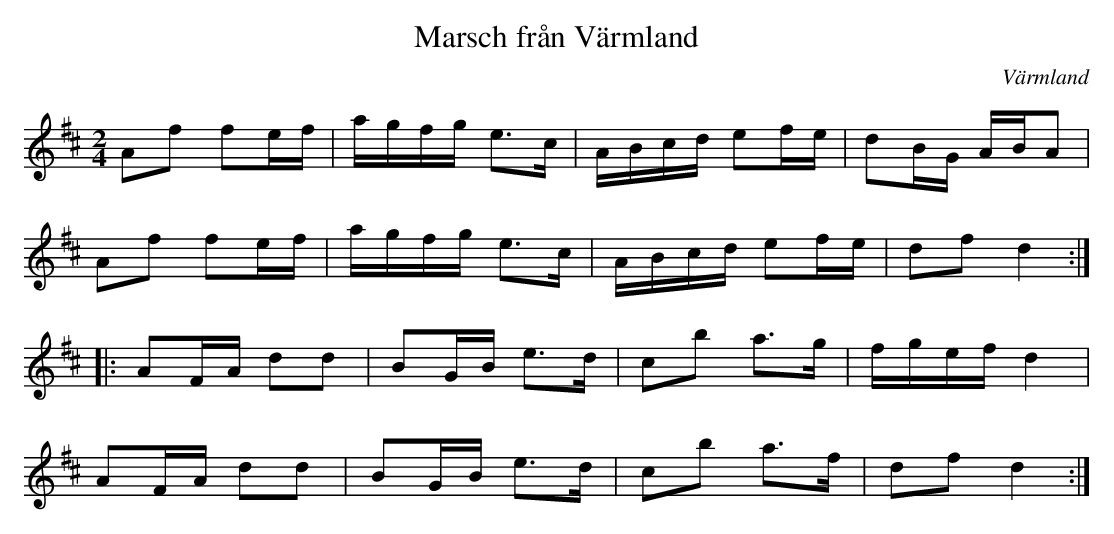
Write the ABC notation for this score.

X:1
T:Marsch från Värmland
M:2/4
L:1/16
O:Värmland
K:D
A2f2 f2ef | agfg e2>c2 | ABcd e2fe | d2BG ABA2 |
A2f2 f2ef | agfg e2>c2 | ABcd e2fe | d2f2 d4 :|
|: A2FA d2d2 | B2GB e2>d2 | c2b2 a2>g2 | fgef d4 |
A2FA d2d2 | B2GB e2>d2 | c2b2 a2>f2 | d2f2 d4 :|
